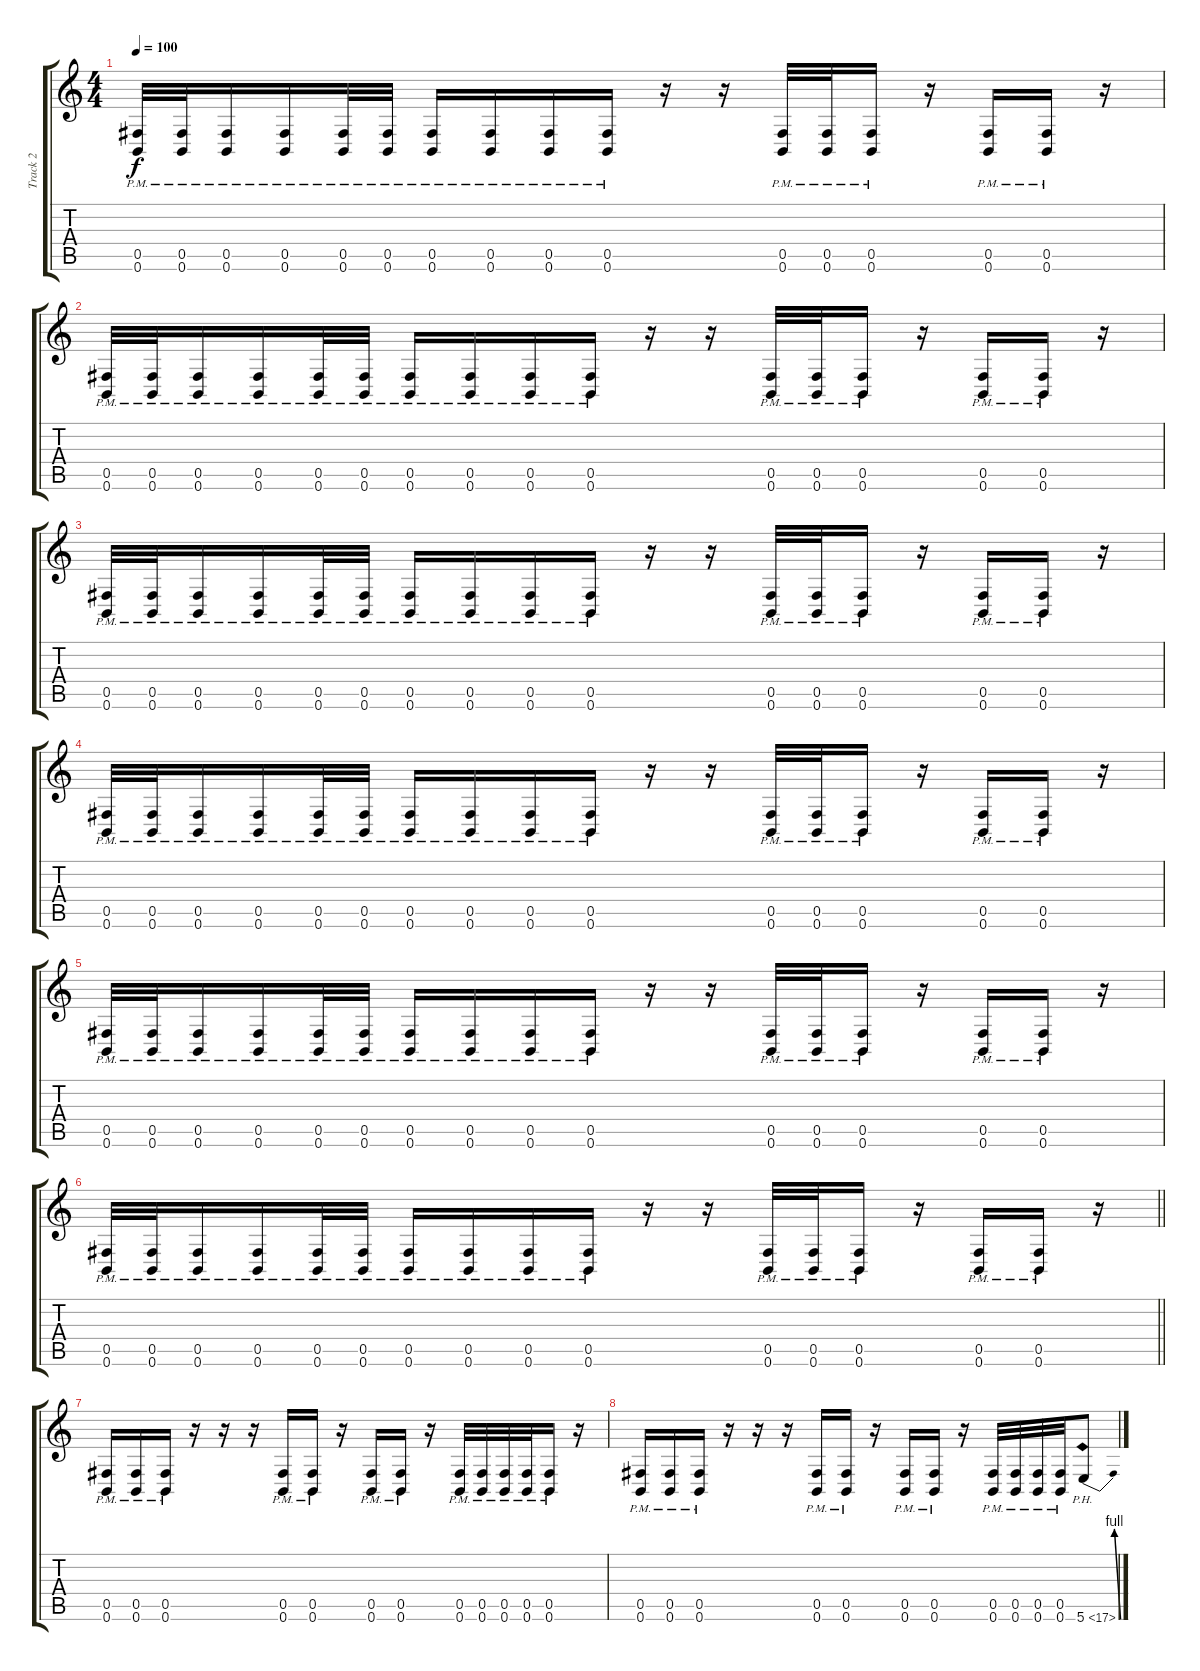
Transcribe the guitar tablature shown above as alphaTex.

\track ("Track 2" "Track 2") {instrument distortionguitar}
\staff {score tabs}
\tuning (Db4 Ab3 E3 B2 Gb2 B1) {hide}
\ts (4 4)
\tempo 100
\clef g2
\ks c
(0.5{pm} 0.6{pm}).32{dy f} (0.5{pm} 0.6{pm}).32 (0.5{pm} 0.6{pm}).16 (0.5{pm} 0.6{pm}).16 (0.5{pm} 0.6{pm}).32 (0.5{pm} 0.6{pm}).32 (0.5{pm} 0.6{pm}).16 (0.5{pm} 0.6{pm}).16 (0.5{pm} 0.6{pm}).16 (0.5{pm} 0.6{pm}).16 r.16 r.16 (0.5{pm} 0.6{pm}).32 (0.5{pm} 0.6{pm}).32 (0.5{pm} 0.6{pm}).16 r.16 (0.5{pm} 0.6{pm}).16 (0.5{pm} 0.6{pm}).16 r.16 |
(0.5{pm} 0.6{pm}).32 (0.5{pm} 0.6{pm}).32 (0.5{pm} 0.6{pm}).16 (0.5{pm} 0.6{pm}).16 (0.5{pm} 0.6{pm}).32 (0.5{pm} 0.6{pm}).32 (0.5{pm} 0.6{pm}).16 (0.5{pm} 0.6{pm}).16 (0.5{pm} 0.6{pm}).16 (0.5{pm} 0.6{pm}).16 r.16 r.16 (0.5{pm} 0.6{pm}).32 (0.5{pm} 0.6{pm}).32 (0.5{pm} 0.6{pm}).16 r.16 (0.5{pm} 0.6{pm}).16 (0.5{pm} 0.6{pm}).16 r.16 |
(0.5{pm} 0.6{pm}).32 (0.5{pm} 0.6{pm}).32 (0.5{pm} 0.6{pm}).16 (0.5{pm} 0.6{pm}).16 (0.5{pm} 0.6{pm}).32 (0.5{pm} 0.6{pm}).32 (0.5{pm} 0.6{pm}).16 (0.5{pm} 0.6{pm}).16 (0.5{pm} 0.6{pm}).16 (0.5{pm} 0.6{pm}).16 r.16 r.16 (0.5{pm} 0.6{pm}).32 (0.5{pm} 0.6{pm}).32 (0.5{pm} 0.6{pm}).16 r.16 (0.5{pm} 0.6{pm}).16 (0.5{pm} 0.6{pm}).16 r.16 |
(0.5{pm} 0.6{pm}).32 (0.5{pm} 0.6{pm}).32 (0.5{pm} 0.6{pm}).16 (0.5{pm} 0.6{pm}).16 (0.5{pm} 0.6{pm}).32 (0.5{pm} 0.6{pm}).32 (0.5{pm} 0.6{pm}).16 (0.5{pm} 0.6{pm}).16 (0.5{pm} 0.6{pm}).16 (0.5{pm} 0.6{pm}).16 r.16 r.16 (0.5{pm} 0.6{pm}).32 (0.5{pm} 0.6{pm}).32 (0.5{pm} 0.6{pm}).16 r.16 (0.5{pm} 0.6{pm}).16 (0.5{pm} 0.6{pm}).16 r.16 |
(0.5{pm} 0.6{pm}).32 (0.5{pm} 0.6{pm}).32 (0.5{pm} 0.6{pm}).16 (0.5{pm} 0.6{pm}).16 (0.5{pm} 0.6{pm}).32 (0.5{pm} 0.6{pm}).32 (0.5{pm} 0.6{pm}).16 (0.5{pm} 0.6{pm}).16 (0.5{pm} 0.6{pm}).16 (0.5{pm} 0.6{pm}).16 r.16 r.16 (0.5{pm} 0.6{pm}).32 (0.5{pm} 0.6{pm}).32 (0.5{pm} 0.6{pm}).16 r.16 (0.5{pm} 0.6{pm}).16 (0.5{pm} 0.6{pm}).16 r.16 |
\barLineRight lightlight
(0.5{pm} 0.6{pm}).32 (0.5{pm} 0.6{pm}).32 (0.5{pm} 0.6{pm}).16 (0.5{pm} 0.6{pm}).16 (0.5{pm} 0.6{pm}).32 (0.5{pm} 0.6{pm}).32 (0.5{pm} 0.6{pm}).16 (0.5{pm} 0.6{pm}).16 (0.5{pm} 0.6{pm}).16 (0.5{pm} 0.6{pm}).16 r.16 r.16 (0.5{pm} 0.6{pm}).32 (0.5{pm} 0.6{pm}).32 (0.5{pm} 0.6{pm}).16 r.16 (0.5{pm} 0.6{pm}).16 (0.5{pm} 0.6{pm}).16 r.16 |
\section ("" "")
(0.5{pm} 0.6{pm}).16 (0.5{pm} 0.6{pm}).16 (0.5{pm} 0.6{pm}).16 r.16 r.16 r.16 (0.5{pm} 0.6{pm}).16 (0.5{pm} 0.6{pm}).16 r.16 (0.5{pm} 0.6{pm}).16 (0.5{pm} 0.6{pm}).16 r.16 (0.5{pm} 0.6{pm}).32 (0.5{pm} 0.6{pm}).32 (0.5{pm} 0.6{pm}).32 (0.5{pm} 0.6{pm}).32 (0.5{pm} 0.6{pm}).16 r.16 |
(0.5{pm} 0.6{pm}).16 (0.5{pm} 0.6{pm}).16 (0.5{pm} 0.6{pm}).16 r.16 r.16 r.16 (0.5{pm} 0.6{pm}).16 (0.5{pm} 0.6{pm}).16 r.16 (0.5{pm} 0.6{pm}).16 (0.5{pm} 0.6{pm}).16 r.16 (0.5{pm} 0.6{pm}).32 (0.5{pm} 0.6{pm}).32 (0.5{pm} 0.6{pm}).32 (0.5{pm} 0.6{pm}).32 5.6{be (bend 0 0 60 4) ph 12}.8
